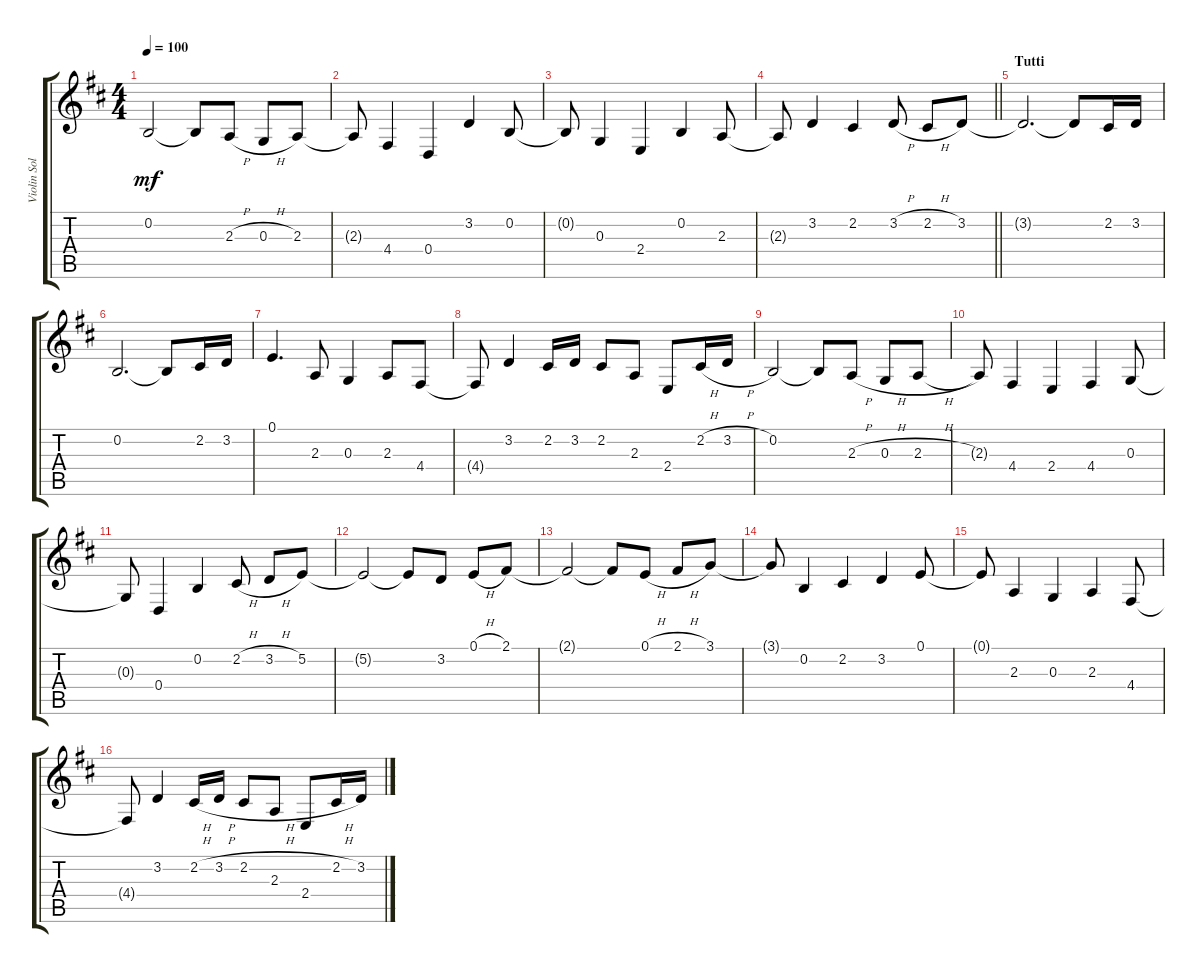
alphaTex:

\track ("Violin Solo" "Violin Sol") {instrument violin}
\staff {score tabs}
\tuning (E4 B3 G3 D3 A2 E2) {hide}
\ts (4 4)
\tempo 100
\clef g2
\ks d
0.2.2{dy mf} 0.2{t}.8 2.3{h}.8 0.3{h}.8 2.3.8 |
2.3{t}.8 4.4.4 0.4.4 3.2.4 0.2.8 |
0.2{t}.8 0.3.4 2.4.4 0.2.4 2.3.8 |
\barLineRight lightlight
2.3{t}.8 3.2.4 2.2.4 3.2{h}.8 2.2{h}.8 3.2.8 |
\section ("" "Tutti")
3.2{t}.2{d} 3.2{t}.8 2.2.16 3.2.16 |
0.2.2{d} 0.2{t}.8 2.2.16 3.2.16 |
0.1.4{d} 2.3.8 0.3.4 2.3.8 4.4.8 |
4.4{t}.8 3.2.4 2.2.16 3.2.16 2.2.8 2.3.8 2.4.8 2.2{h}.16 3.2{h}.16 |
0.2.2 0.2{t}.8 2.3{h}.8 0.3{h}.8 2.3{h}.8 |
2.3{t}.8 4.4.4 2.4.4 4.4.4 0.3.8 |
0.3{t}.8 0.4.4 0.2.4 2.2{h}.8 3.2{h}.8 5.2.8 |
5.2{t}.2 5.2{t}.8 3.2.8 0.1{h}.8 2.1.8 |
2.1{t}.2 2.1{t}.8 0.1{h}.8 2.1{h}.8 3.1.8 |
3.1{t}.8 0.2.4 2.2.4 3.2.4 0.1.8 |
0.1{t}.8 2.3.4 0.3.4 2.3.4 4.4.8 |
4.4{t}.8 3.2.4 2.2{h}.16 3.2{h}.16 2.2{h}.8 2.3.8 2.4.8 2.2{h}.16 3.2{h}.16
